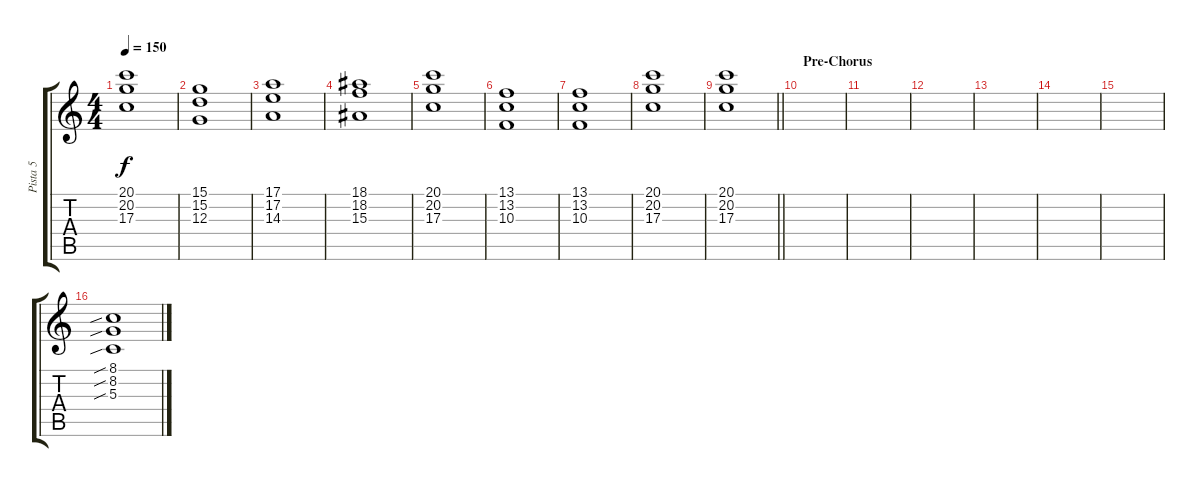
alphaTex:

\track ("Pista 5" "Pista 5") {instrument lead1square}
\staff {score tabs}
\tuning (E4 B3 G3 D3 A2 E2) {hide}
\ts (4 4)
\tempo 150
\clef g2
\ks c
(20.1 20.2 17.3).1{dy f} |
(15.1 15.2 12.3).1 |
(17.1 17.2 14.3).1 |
(18.1 18.2 15.3).1 |
(20.1 20.2 17.3).1 |
(13.1 13.2 10.3).1 |
(13.1 13.2 10.3).1 |
(20.1 20.2 17.3).1 |
\barLineRight lightlight
(20.1 20.2 17.3).1 |
\section ("" "Pre-Chorus")
|
|
|
|
|
|
(8.1{sib} 8.2{sib} 5.3{sib}).1
